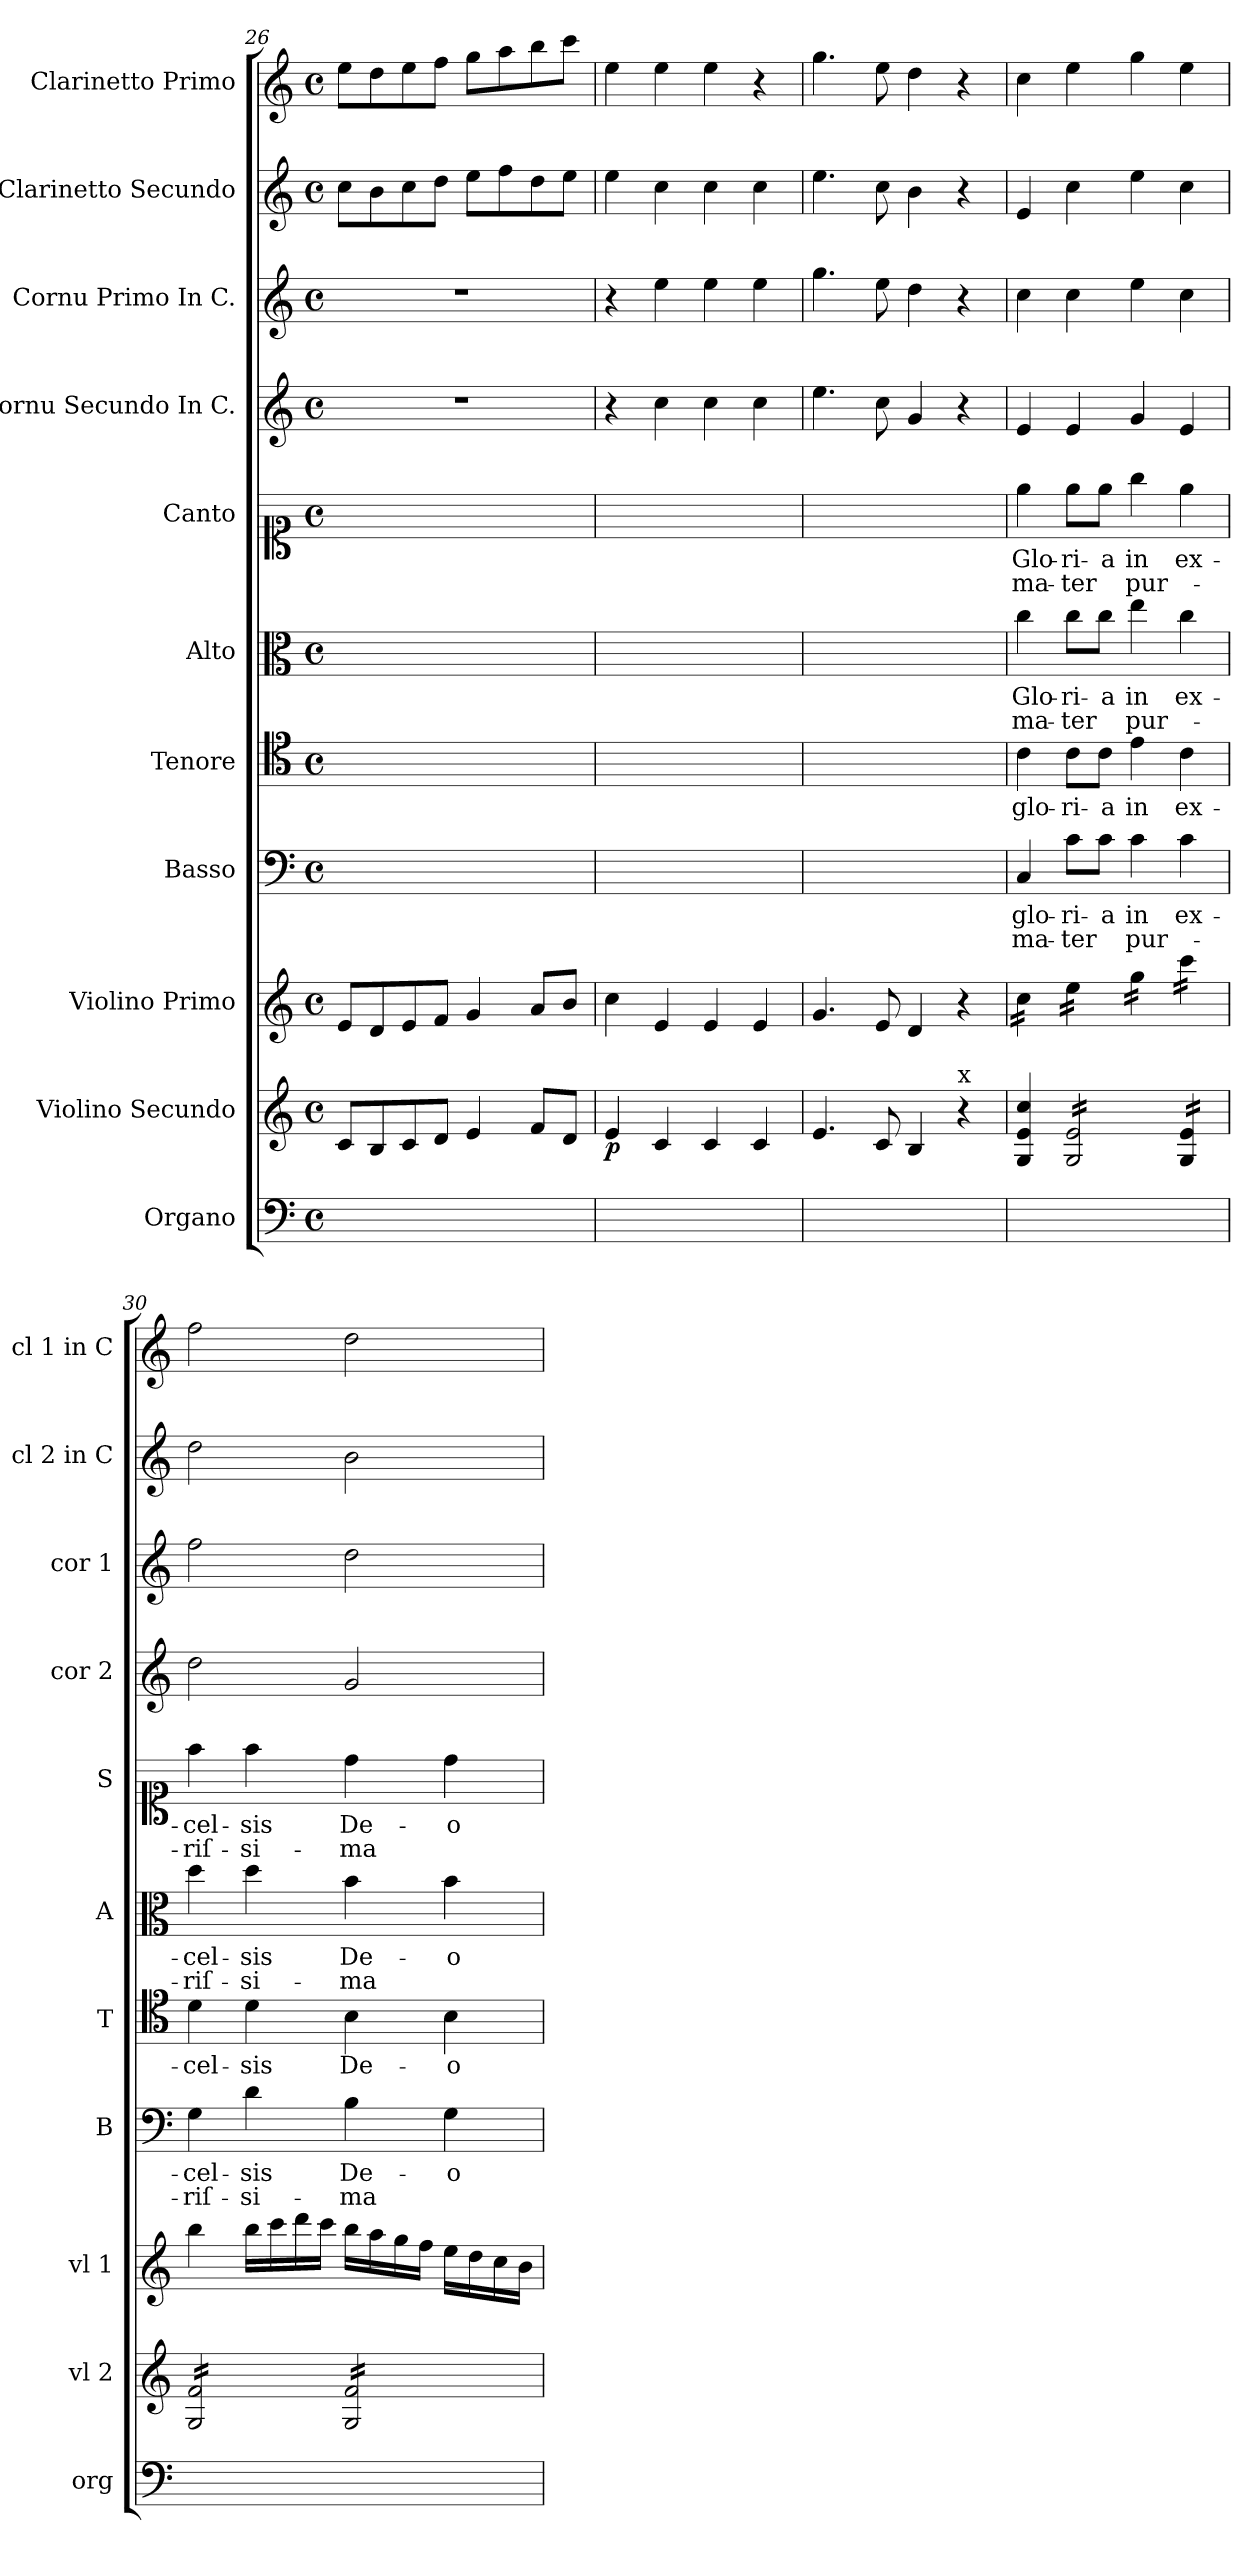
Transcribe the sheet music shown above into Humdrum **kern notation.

**kern	**kern	**dynam	**kern	**dynam	**kern	**text	**text	**kern	**text	**kern	**text	**text	**kern	**text	**text	**kern	**kern	**kern	**kern
*part11	*part10	*part10	*part9	*part9	*part8	*part8	*part8	*part7	*part7	*part6	*part6	*part6	*part5	*part5	*part5	*part4	*part3	*part2	*part1
*staff11	*staff10	*staff10	*staff9	*staff9	*staff8	*staff8	*staff8	*staff7	*staff7	*staff6	*staff6	*staff6	*staff5	*staff5	*staff5	*staff4	*staff3	*staff2	*staff1
*I"Organo	*I"Violino Secundo	*	*I"Violino Primo	*	*I"Basso	*	*	*I"Tenore	*	*I"Alto	*	*	*I"Canto	*	*	*I"Cornu Secundo In C.	*I"Cornu Primo In C.	*I"Clarinetto Secundo	*I"Clarinetto Primo
*I'org	*I'vl 2	*	*I'vl 1	*	*I'B	*	*	*I'T	*	*I'A	*	*	*I'S	*	*	*I'cor 2	*I'cor 1	*I'cl 2 in C	*I'cl 1 in C
*clefF4	*clefG2	*	*clefG2	*	*clefF4	*	*	*clefC4	*	*clefC3	*	*	*clefC1	*	*	*clefG2	*clefG2	*clefG2	*clefG2
*k[]	*k[]	*	*k[]	*	*k[]	*	*	*k[]	*	*k[]	*	*	*k[]	*	*	*k[]	*k[]	*k[]	*k[]
*C:	*C:	*	*C:	*	*C:	*	*	*C:	*	*C:	*	*	*C:	*	*	*C:	*C:	*C:	*C:
*M4/4	*M4/4	*	*M4/4	*	*M4/4	*	*	*M4/4	*	*M4/4	*	*	*M4/4	*	*	*M4/4	*M4/4	*M4/4	*M4/4
*met(c)	*met(c)	*	*met(c)	*	*met(c)	*	*	*met(c)	*	*met(c)	*	*	*met(c)	*	*	*met(c)	*met(c)	*met(c)	*met(c)
=26	=26	=26	=26	=26	=26	=26	=26	=26	=26	=26	=26	=26	=26	=26	=26	=26	=26	=26	=26
1ryy	8c/L	.	8e/L	.	1ryy	.	.	1ryy	.	1ryy	.	.	1ryy	.	.	1r	1r	8cc\L	8ee\L
.	8B/	.	8d/	.	.	.	.	.	.	.	.	.	.	.	.	.	.	8b\	8dd\
.	8c/	.	8e/	.	.	.	.	.	.	.	.	.	.	.	.	.	.	8cc\	8ee\
.	8d/J	.	8f/J	.	.	.	.	.	.	.	.	.	.	.	.	.	.	8dd\J	8ff\J
.	4e/	.	4g/	.	.	.	.	.	.	.	.	.	.	.	.	.	.	8ee\L	8gg\L
.	.	.	.	.	.	.	.	.	.	.	.	.	.	.	.	.	.	8ff\	8aa\
.	8f/L	.	8a/L	.	.	.	.	.	.	.	.	.	.	.	.	.	.	8dd\	8bb\
.	8d/J	.	8b/J	.	.	.	.	.	.	.	.	.	.	.	.	.	.	8ee\J	8ccc\J
=27	=27	=27	=27	=27	=27	=27	=27	=27	=27	=27	=27	=27	=27	=27	=27	=27	=27	=27	=27
1ryy	4e/	p.	4cc\	.	1ryy	.	.	1ryy	.	1ryy	.	.	1ryy	.	.	4r	4r	4ee\	4ee\
.	4c/	.	4e/	.	.	.	.	.	.	.	.	.	.	.	.	4cc\	4ee\	4cc\	4ee\
.	4c/	.	4e/	.	.	.	.	.	.	.	.	.	.	.	.	4cc\	4ee\	4cc\	4ee\
.	4c/	.	4e/	.	.	.	.	.	.	.	.	.	.	.	.	4cc\	4ee\	4cc\	4r
=28	=28	=28	=28	=28	=28	=28	=28	=28	=28	=28	=28	=28	=28	=28	=28	=28	=28	=28	=28
1ryy	4.e/	.	4.g/	.	1ryy	.	.	1ryy	.	1ryy	.	.	1ryy	.	.	4.ee\	4.gg\	4.ee\	4.gg\
.	8c/	.	8e/	.	.	.	.	.	.	.	.	.	.	.	.	8cc\	8ee\	8cc\	8ee\
.	4B/	.	4d/	.	.	.	.	.	.	.	.	.	.	.	.	4g/	4dd\	4b\	4dd\
!	!LO:TX:a:t=x	!	!	!	!	!	!	!	!	!	!	!	!	!	!	!	!	!	!
.	4r	.	4r	.	.	.	.	.	.	.	.	.	.	.	.	4r	4r	4r	4r
=29	=29	=29	=29	=29	=29	=29	=29	=29	=29	=29	=29	=29	=29	=29	=29	=29	=29	=29	=29
!	!	!LO:DY:rj	!	!LO:DY:b	!	!	!	!	!	!	!	!	!	!	!	!	!	!	!
*	*	*	*tremolo	*	*	*	*	*	*	*	*	*	*	*	*	*	*	*	*
1ryy	4G/ 4e/ 4cc/	for	16cc\LL	for	4C/	glo-	ma-	4c\	glo-	4cc\	Glo-	ma-	4ee\	Glo-	ma-	4e/	4cc\	4e/	4cc\
.	.	.	16cc\	.	.	.	.	.	.	.	.	.	.	.	.	.	.	.	.
.	.	.	16cc\	.	.	.	.	.	.	.	.	.	.	.	.	.	.	.	.
.	.	.	16cc\JJ	.	.	.	.	.	.	.	.	.	.	.	.	.	.	.	.
*	*tremolo	*	*	*	*	*	*	*	*	*	*	*	*	*	*	*	*	*	*
.	16G/ 16e/LL	.	16ee\LL	.	8c\L	-ri-	-ter	8c\L	-ri-	8cc\L	-ri-	-ter	8ee\L	-ri-	-ter	4e/	4cc\	4cc\	4ee\
.	16G/ 16e/	.	16ee\	.	.	.	.	.	.	.	.	.	.	.	.	.	.	.	.
.	16G/ 16e/	.	16ee\	.	8c\J	-a	.	8c\J	-a	8cc\J	-a	.	8ee\J	-a	.	.	.	.	.
.	16G/ 16e/	.	16ee\JJ	.	.	.	.	.	.	.	.	.	.	.	.	.	.	.	.
.	16G/ 16e/	.	16gg\LL	.	4c\	in	pur-	4e\	in	4ee\	in	pur-	4gg\	in	pur-	4g/	4ee\	4ee\	4gg\
.	16G/ 16e/	.	16gg\	.	.	.	.	.	.	.	.	.	.	.	.	.	.	.	.
.	16G/ 16e/	.	16gg\	.	.	.	.	.	.	.	.	.	.	.	.	.	.	.	.
.	16G/ 16e/JJ	.	16gg\JJ	.	.	.	.	.	.	.	.	.	.	.	.	.	.	.	.
.	16G/ 16e/LL	.	16ccc\LL	.	4c\	ex-	.	4c\	ex-	4cc\	ex-	.	4ee\	ex-	.	4e/	4cc\	4cc\	4ee\
.	16G/ 16e/	.	16ccc\	.	.	.	.	.	.	.	.	.	.	.	.	.	.	.	.
.	16G/ 16e/	.	16ccc\	.	.	.	.	.	.	.	.	.	.	.	.	.	.	.	.
.	16G/ 16e/JJ	.	16ccc\JJ	.	.	.	.	.	.	.	.	.	.	.	.	.	.	.	.
*	*	*	*Xtremolo	*	*	*	*	*	*	*	*	*	*	*	*	*	*	*	*
=30	=30	=30	=30	=30	=30	=30	=30	=30	=30	=30	=30	=30	=30	=30	=30	=30	=30	=30	=30
1ryy	16G/ 16f/LL	.	4bb\	.	4G\	-cel-	-riſ-	4d\	-cel-	4dd\	-cel-	-riſ-	4ff\	-cel-	-riſ-	2dd\	2ff\	2dd\	2ff\
.	16G/ 16f/	.	.	.	.	.	.	.	.	.	.	.	.	.	.	.	.	.	.
.	16G/ 16f/	.	.	.	.	.	.	.	.	.	.	.	.	.	.	.	.	.	.
.	16G/ 16f/	.	.	.	.	.	.	.	.	.	.	.	.	.	.	.	.	.	.
.	16G/ 16f/	.	16bb\LL	.	4d\	-sis	-si-	4d\	-sis	4dd\	-sis	-si-	4ff\	-sis	-si-	.	.	.	.
.	16G/ 16f/	.	16ccc\	.	.	.	.	.	.	.	.	.	.	.	.	.	.	.	.
.	16G/ 16f/	.	16ddd\	.	.	.	.	.	.	.	.	.	.	.	.	.	.	.	.
.	16G/ 16f/JJ	.	16ccc\JJ	.	.	.	.	.	.	.	.	.	.	.	.	.	.	.	.
.	16G/ 16f/LL	.	16bb\LL	.	4B\	De-	-ma	4B\	De-	4b\	De-	-ma	4dd\	De-	-ma	2g/	2dd\	2b\	2dd\
.	16G/ 16f/	.	16aa\	.	.	.	.	.	.	.	.	.	.	.	.	.	.	.	.
.	16G/ 16f/	.	16gg\	.	.	.	.	.	.	.	.	.	.	.	.	.	.	.	.
.	16G/ 16f/	.	16ff\JJ	.	.	.	.	.	.	.	.	.	.	.	.	.	.	.	.
.	16G/ 16f/	.	16ee\LL	.	4G\	-o	.	4B\	-o	4b\	-o	.	4dd\	-o	.	.	.	.	.
.	16G/ 16f/	.	16dd\	.	.	.	.	.	.	.	.	.	.	.	.	.	.	.	.
.	16G/ 16f/	.	16cc\	.	.	.	.	.	.	.	.	.	.	.	.	.	.	.	.
.	16G/ 16f/JJ	.	16b\JJ	.	.	.	.	.	.	.	.	.	.	.	.	.	.	.	.
*	*Xtremolo	*	*	*	*	*	*	*	*	*	*	*	*	*	*	*	*	*	*
=	=	=	=	=	=	=	=	=	=	=	=	=	=	=	=	=	=	=	=
*-	*-	*-	*-	*-	*-	*-	*-	*-	*-	*-	*-	*-	*-	*-	*-	*-	*-	*-	*-
